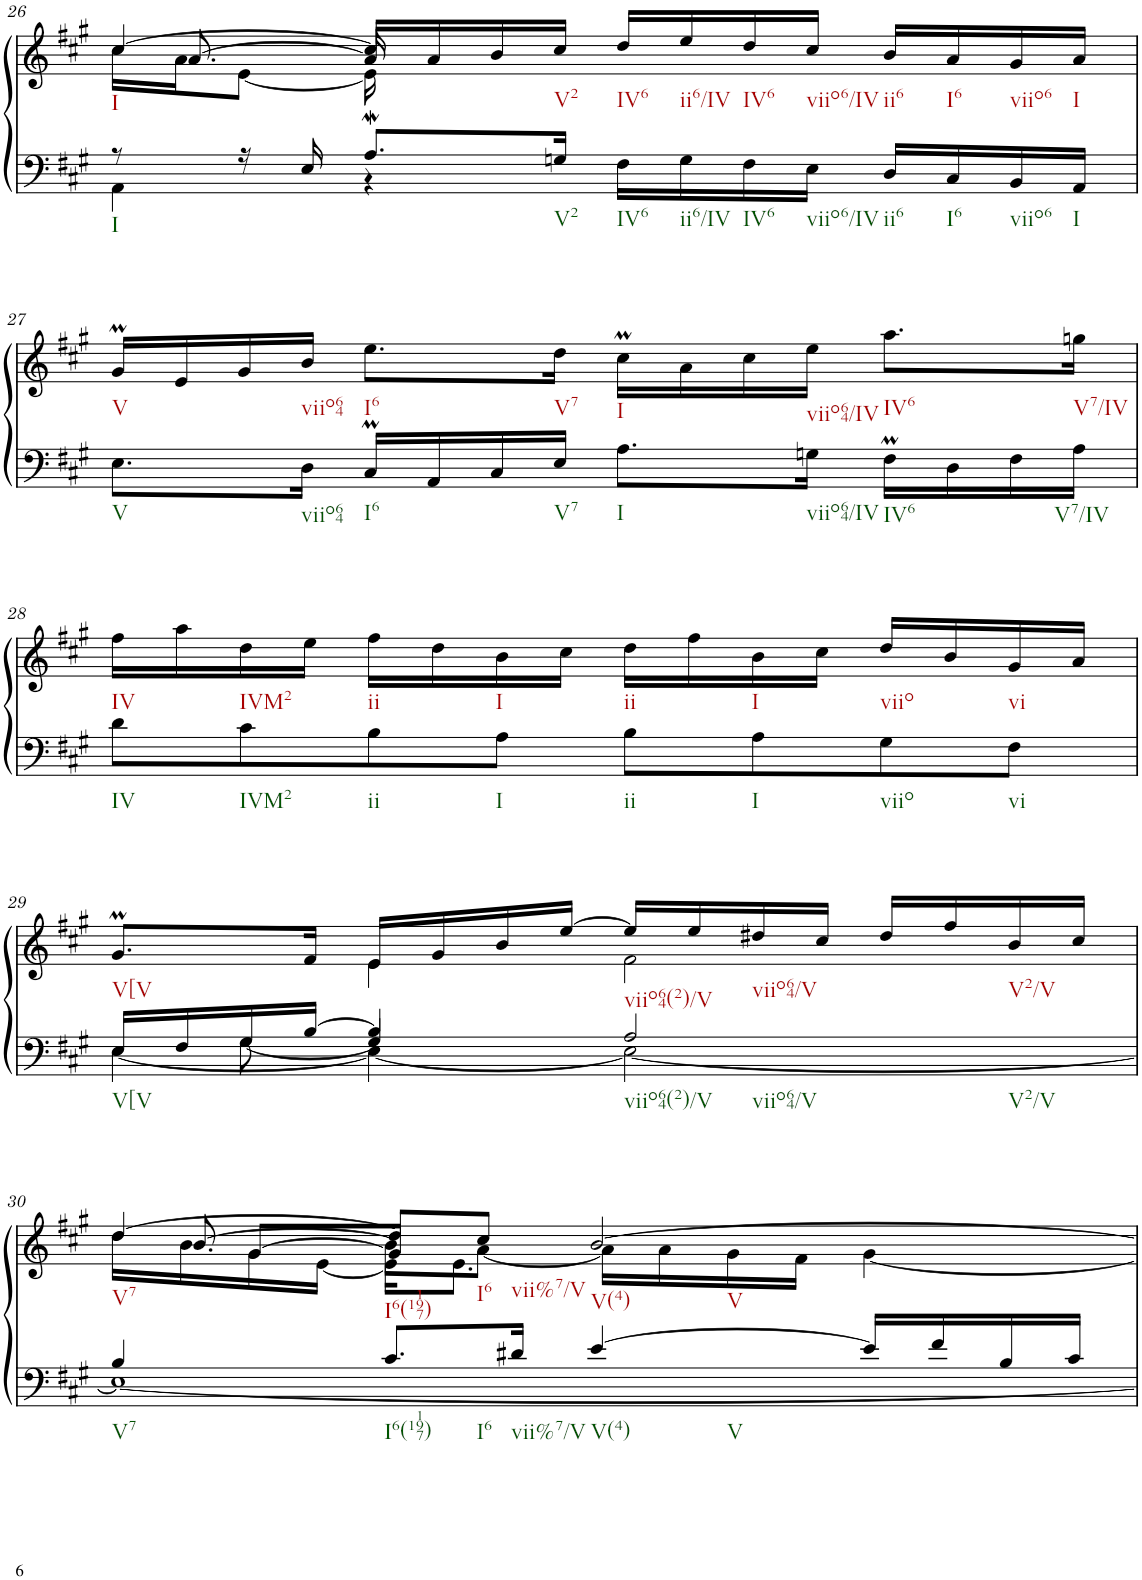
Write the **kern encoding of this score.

**kern	**kern
*part1	*part1
*staff2	*staff1
*I"unbenannt1	*
!!LO:PB:g=z
*clefF4	*clefG2
*k[f#c#g#]	*k[f#c#g#]
*M4/4	*M4/4
=26	=26
*^	*^
*	*	*	*^
8r	4AA\	[4cc#/	16cc#\LL	16ryy
.	.	.	16a\J	[8.a/
16r	.	.	[8e\J	.
16E/	.	.	.	.
8.Aw/L	4r	16cc#/LL]	16e\]	16a/]
.	.	16a/	2ryy	2ryy
.	.	16b/	.	.
16Gn/Jk	.	16cc#/JJ	.	.
16F#\LL	2ryy	16dd/LL	.	.
16G\	.	16ee/	.	.
16F#\	.	16dd/	.	.
16E\JJ	.	16cc#/JJ	.	.
16D/LL	.	16b/LL	.	.
16C#/	.	16a/	8.ryy	8.ryy
16BB/	.	16g#/	.	.
16AA/JJ	.	16a/JJ	.	.
*v	*v	*	*	*
*	*v	*v	*v
!!LO:LB:g=z
=27	=27
8.E\L	16g#m/LL
.	16e/
.	16g#/
16D\Jk	16b/JJ
16C#m/LL	8.ee\L
16AA/	.
16C#/	.
16E/JJ	16dd\Jk
8.A\L	16cc#m\LL
.	16a\
.	16cc#\
16Gn\Jk	16ee\JJ
16F#M\LL	8.aa\L
16D\	.
16F#\	.
16A\JJ	16ggn\Jk
!!LO:LB:g=z
=28	=28
8d\L	16ff#\LL
.	16aa\
8c#\	16dd\
.	16ee\JJ
8B\	16ff#\LL
.	16dd\
8A\J	16b\
.	16cc#\JJ
8B\L	16dd\LL
.	16ff#\
8A\	16b\
.	16cc#\JJ
8G#\	16dd/LL
.	16b/
8F#\J	16g#/
.	16a/JJ
!!LO:LB:g=z
=29	=29
*^	*^
*	*^	*	*
16E/LL	[4E\	8ryy	8.g#m/L	4ryy
16F#/	.	.	.	.
16G#/	.	[8G#\	.	.
[16B/JJ	.	.	16f#/Jk	.
4B/]	4E\_	4G#/]	16e/LL	4e\
.	.	.	16g#/	.
.	.	.	16b/	.
.	.	.	[16ee/JJ	.
2A/	2E\_	2ryy	16ee/LL]	2f#\
.	.	.	16ee/	.
.	.	.	16dd#X/	.
.	.	.	16cc#/JJ	.
.	.	.	16dd#/LL	.
.	.	.	16ff#/	.
.	.	.	16b/	.
.	.	.	16cc#/JJ	.
*	*v	*v	*	*
!!LO:LB:g=z
=30	=30	=30	=30
*	*	*^	*^
4B/	1E_	[4dd/	16ryy	8ryy	16dd\LL
.	.	.	[8.b/	.	16b\
.	.	.	.	[8g#/L	16g#\
.	.	.	.	.	[16e\JJ
8.c#/L	.	8dd/L]	8b\L]	8g#/J]	16e\KL]
.	.	.	.	.	8.e\J
.	.	8cc#/J	[8a\J	2ryy	.
16d#X/Jk	.	.	.	.	.
[4e/	.	[2b/	16a\LL]	.	2ryy
.	.	.	16a\	.	.
.	.	.	16g#\	.	.
.	.	.	16f#\JJ	.	.
16e/LL]	.	.	[4g#\	.	.
16f#/	.	.	.	.	.
16B/	.	.	.	8ryy	.
16c#/JJ	.	.	.	.	.
*v	*v	*	*	*	*
*	*v	*v	*v	*v
=	=
*-	*-
